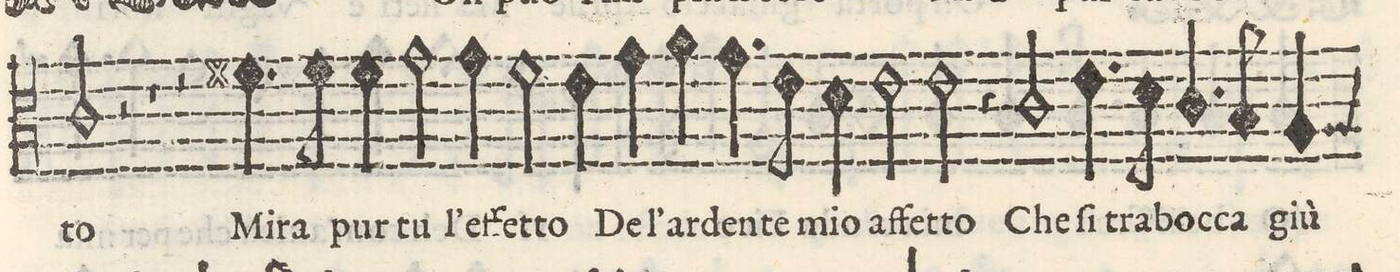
**kern	**text
*I"Alto	*
*clefC3	*
*k[]	*
*M2/1	*
2c/	-to
2r	.
1r	.
=8-	=8-
2r	.
4.f#X\	Mi-
8f#\	-ra
4f#\	pur
2g\	tu
4g\	l'e-
=9-	=9-
2fny\	-fet-
4e\	-to
4g\	De
4a\	l'ar-
4.g\	-den-
8e\	-te
4d\	mio af-
=10-	=10-
2e\	-fet-
2e\	-to
4r	.
2c/	Che
4.e\	ſi
=11-	=11-
8d\	tra-
4.c/	-boc-
8B/	-ca
4A/	giu
4r	.
*-	*-
